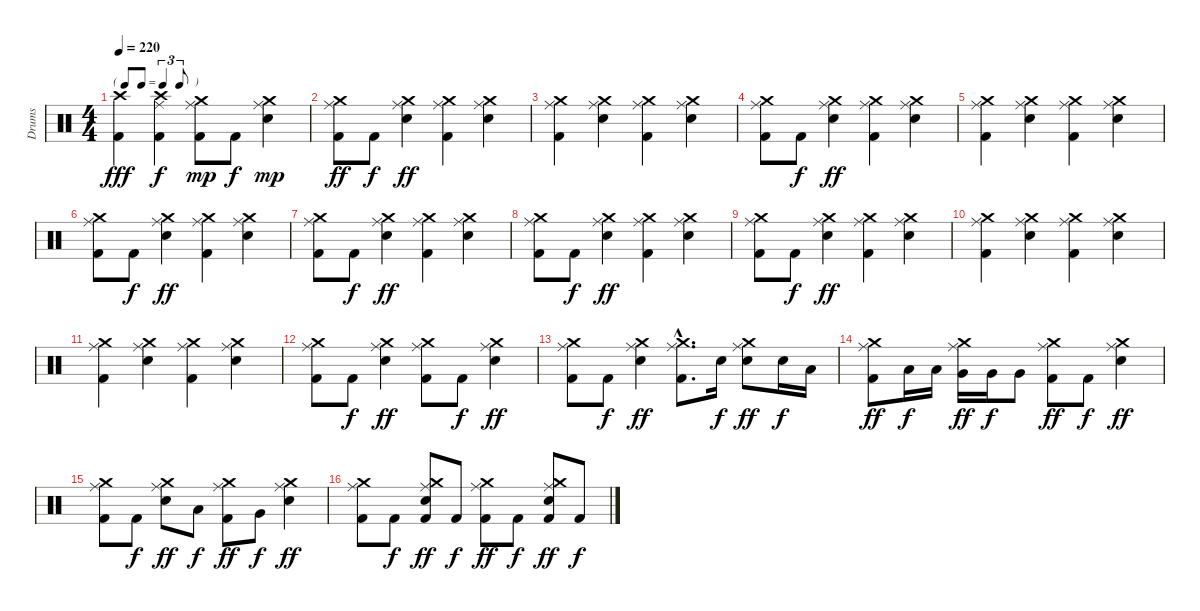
\track ("Drums" "Drums") {instrument percussion}
\staff {score}
\articulation defaults
\ts (4 4)
\tf triplet8th
\tempo 220
\clef neutral
\ks c
("Crash high (hit)" "Kick (hit) 2").4{dy fff} ("Crash high (hit)" "Ride (middle)" "Kick (hit) 2").4{dy f} ("Crash medium (hit)" "Ride (middle)" "Kick (hit) 2").8{dy mp} "Kick (hit) 2".8{dy f} ("Crash medium (hit)" "Ride (middle)" "Electric Snare (hit)").4{dy mp} |
("Crash medium (hit)" "Ride (middle)" "Kick (hit) 2").8{dy ff} "Kick (hit) 2".8{dy f} ("Crash medium (hit)" "Ride (middle)" "Electric Snare (hit)").4{dy ff} ("Crash medium (hit)" "Ride (middle)" "Kick (hit) 2").4 ("Crash medium (hit)" "Ride (middle)" "Electric Snare (hit)").4 |
("Crash medium (hit)" "Ride (middle)" "Kick (hit) 2").4 ("Crash medium (hit)" "Ride (middle)" "Electric Snare (hit)").4 ("Crash medium (hit)" "Ride (middle)" "Kick (hit) 2").4 ("Crash medium (hit)" "Ride (middle)" "Electric Snare (hit)").4 |
("Crash medium (hit)" "Ride (middle)" "Kick (hit) 2").8 "Kick (hit) 2".8{dy f} ("Crash medium (hit)" "Ride (middle)" "Electric Snare (hit)").4{dy ff} ("Crash medium (hit)" "Ride (middle)" "Kick (hit) 2").4 ("Crash medium (hit)" "Ride (middle)" "Electric Snare (hit)").4 |
("Crash medium (hit)" "Ride (middle)" "Kick (hit) 2").4 ("Crash medium (hit)" "Ride (middle)" "Electric Snare (hit)").4 ("Crash medium (hit)" "Ride (middle)" "Kick (hit) 2").4 ("Crash medium (hit)" "Ride (middle)" "Electric Snare (hit)").4 |
("Crash medium (hit)" "Ride (middle)" "Kick (hit) 2").8 "Kick (hit) 2".8{dy f} ("Crash medium (hit)" "Ride (middle)" "Electric Snare (hit)").4{dy ff} ("Crash medium (hit)" "Ride (middle)" "Kick (hit) 2").4 ("Crash medium (hit)" "Ride (middle)" "Electric Snare (hit)").4 |
("Crash medium (hit)" "Ride (middle)" "Kick (hit) 2").8 "Kick (hit) 2".8{dy f} ("Crash medium (hit)" "Ride (middle)" "Electric Snare (hit)").4{dy ff} ("Crash medium (hit)" "Ride (middle)" "Kick (hit) 2").4 ("Crash medium (hit)" "Ride (middle)" "Electric Snare (hit)").4 |
("Crash medium (hit)" "Ride (middle)" "Kick (hit) 2").8 "Kick (hit) 2".8{dy f} ("Crash medium (hit)" "Ride (middle)" "Electric Snare (hit)").4{dy ff} ("Crash medium (hit)" "Ride (middle)" "Kick (hit) 2").4 ("Crash medium (hit)" "Ride (middle)" "Electric Snare (hit)").4 |
("Crash medium (hit)" "Ride (middle)" "Kick (hit) 2").8 "Kick (hit) 2".8{dy f} ("Crash medium (hit)" "Ride (middle)" "Electric Snare (hit)").4{dy ff} ("Crash medium (hit)" "Ride (middle)" "Kick (hit) 2").4 ("Crash medium (hit)" "Ride (middle)" "Electric Snare (hit)").4 |
("Crash medium (hit)" "Ride (middle)" "Kick (hit) 2").4 ("Crash medium (hit)" "Ride (middle)" "Electric Snare (hit)").4 ("Crash medium (hit)" "Ride (middle)" "Kick (hit) 2").4 ("Crash medium (hit)" "Ride (middle)" "Electric Snare (hit)").4 |
("Crash medium (hit)" "Ride (middle)" "Kick (hit) 2").4 ("Crash medium (hit)" "Ride (middle)" "Electric Snare (hit)").4 ("Crash medium (hit)" "Ride (middle)" "Kick (hit) 2").4 ("Crash medium (hit)" "Ride (middle)" "Electric Snare (hit)").4 |
("Crash medium (hit)" "Ride (middle)" "Kick (hit) 2").8 "Kick (hit) 2".8{dy f} ("Crash medium (hit)" "Ride (middle)" "Electric Snare (hit)").4{dy ff} ("Crash medium (hit)" "Ride (middle)" "Kick (hit) 2").8 "Kick (hit) 2".8{dy f} ("Crash medium (hit)" "Ride (middle)" "Electric Snare (hit)").4{dy ff} |
("Crash medium (hit)" "Ride (middle)" "Kick (hit) 2").8 "Kick (hit) 2".8{dy f} ("Crash medium (hit)" "Ride (middle)" "Electric Snare (hit)").4{dy ff} ("Crash medium (hit)"{hac} "Ride (middle)"{hac} "Kick (hit) 2"{hac}).8{d} "Electric Snare (hit)".16{dy f} ("Crash medium (hit)" "Ride (middle)" "Electric Snare (hit)").8{dy ff} "Electric Snare (hit)".16{dy f} "Low Tom (hit)".16 |
("Crash medium (hit)" "Ride (middle)" "Kick (hit) 2").8{dy ff} "Low Tom (hit)".16{dy f} "Low Tom (hit)".16 ("Crash medium (hit)" "Ride (middle)" "Very Low Tom (hit)").16{dy ff} "Very Low Tom (hit)".16{dy f} "Very Low Tom (hit)".8 ("Crash medium (hit)" "Ride (middle)" "Kick (hit) 2").8{dy ff} "Kick (hit) 2".8{dy f} ("Crash medium (hit)" "Ride (middle)" "Electric Snare (hit)").4{dy ff} |
("Crash medium (hit)" "Ride (middle)" "Kick (hit) 2").8 "Kick (hit) 2".8{dy f} ("Crash medium (hit)" "Ride (middle)" "Electric Snare (hit)").8{dy ff} "Low Tom (hit)".8{dy f} ("Crash medium (hit)" "Ride (middle)" "Kick (hit) 2").8{dy ff} "Very Low Tom (hit)".8{dy f} ("Crash medium (hit)" "Ride (middle)" "Electric Snare (hit)").4{dy ff} |
("Crash medium (hit)" "Ride (middle)" "Kick (hit) 2").8 "Kick (hit) 2".8{dy f} ("Crash medium (hit)" "Ride (middle)" "Electric Snare (hit)" "Kick (hit) 2").8{dy ff} "Kick (hit) 2".8{dy f} ("Crash medium (hit)" "Ride (middle)" "Kick (hit) 2").8{dy ff} "Kick (hit) 2".8{dy f} ("Crash medium (hit)" "Ride (middle)" "Electric Snare (hit)" "Kick (hit) 2").8{dy ff} "Kick (hit) 2".8{dy f}
